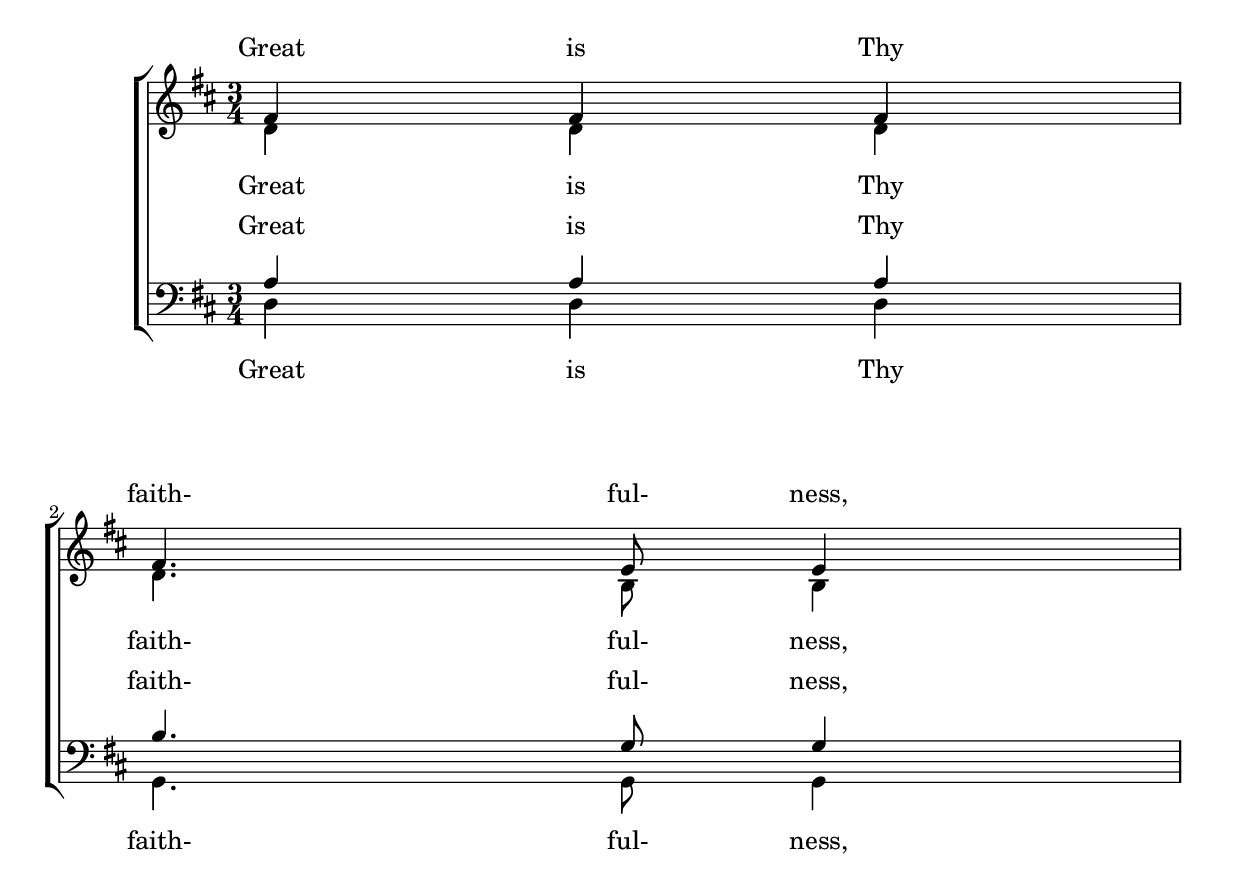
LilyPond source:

% DO NOT EDIT this file manually; it is automatically
% generated from Documentation/snippets/new
% Make any changes in Documentation/snippets/new/
% and then run scripts/auxiliar/makelsr.py
%
% This file is in the public domain.
%% Note: this file works from version 2.13.47
\version "2.13.47"

\header {
%% Translation of GIT committish: 27b1197f3bae8512c14d946752cd3e40e7c76016
  doctitlede = "Textverteilung wie in Version 2.12 für neuere Versionen"

  texidocde = "
Die vertikale Maschine für die Platzverteilung wurde für die Version 2.14
verändert.  Das kann dazu führen, dass Gesangstext unterschiedlich
verteilt wird.  Es ist möglich, die Eigenschaften der @code{Lyric}-
und @code{Staff}-Kontexte so einzustellen, dass die Platzverteilung
wie in der Version 2.12 arbeitet.
"


%% Translation of GIT committish: c1d5bb448321d688185e0c6b798575d4c325ae80
  texidocfr = "
La version 2.14 a donné naissance à un nouveau moteur pour l'espacement
vertical des paroles.  Celles-ci peuvent donc se retrouver positionnées
différemment.  Le moteur adoptera les usages de la version 2.12 une fois
que vous aurez réglé certaines propriétés des contextes @code{Lyric} et
@code{Staff}.

"

  doctitlefr = "Espacement des paroles selon les pratiques de la version 2.12"


  lsrtags = "vocal-music"

  doctitle = "Obtaining 2.12 lyrics spacing in newer versions"

  texidoc = "
The vertical spacing engine changed for version 2.14.  This can
cause lyrics to be spaced differently.  It is possible to set
properties for @code{Lyric} and @code{Staff} contexts to get the
spacing engine to behave as it did in version 2.12.
"
} % begin verbatim


global = {
  \key d \major
  \time 3/4
}

sopMusic = \relative c' {
  % VERSE ONE
  fis4 fis fis | \break
  fis4. e8 e4
}

altoMusic = \relative c' {
  % VERSE ONE
  d4 d d |
  d4. b8 b4 |
}

tenorMusic = \relative c' {
  a4 a a |
  b4. g8 g4 |
}

bassMusic = \relative c {
  d4 d d |
  g,4. g8 g4 |
}

words = \lyricmode {
  Great is Thy faith- ful- ness,
}

\score {
  \new ChoirStaff <<
    \new Lyrics = sopranos
    \new Staff = women <<
      \new Voice = "sopranos" {
        \voiceOne
        \global \sopMusic
      }
      \new Voice = "altos" {
        \voiceTwo
        \global \altoMusic
      }
    >>
    \new Lyrics = "altos"
    \new Lyrics = "tenors"
    \new Staff = men <<
      \clef bass
      \new Voice = "tenors" {
        \voiceOne
        \global \tenorMusic
      }
      \new Voice = "basses" {
        \voiceTwo  \global \bassMusic
      }
    >>
    \new Lyrics = basses
    \context Lyrics = sopranos \lyricsto sopranos \words
    \context Lyrics = altos \lyricsto altos \words
    \context Lyrics = tenors \lyricsto tenors \words
    \context Lyrics = basses \lyricsto basses \words
  >>
  \layout {
    \context {
      \Lyrics
      \override VerticalAxisGroup #'staff-affinity = ##f
      \override VerticalAxisGroup #'staff-staff-spacing =
        #'((basic-distance . 0)
	   (minimum-distance . 2)
	   (padding . 2))
    }
    \context {
      \Staff
      \override VerticalAxisGroup #'staff-staff-spacing =
        #'((basic-distance . 0)
	   (minimum-distance . 2)
	   (padding . 2))
    }
  }
}

